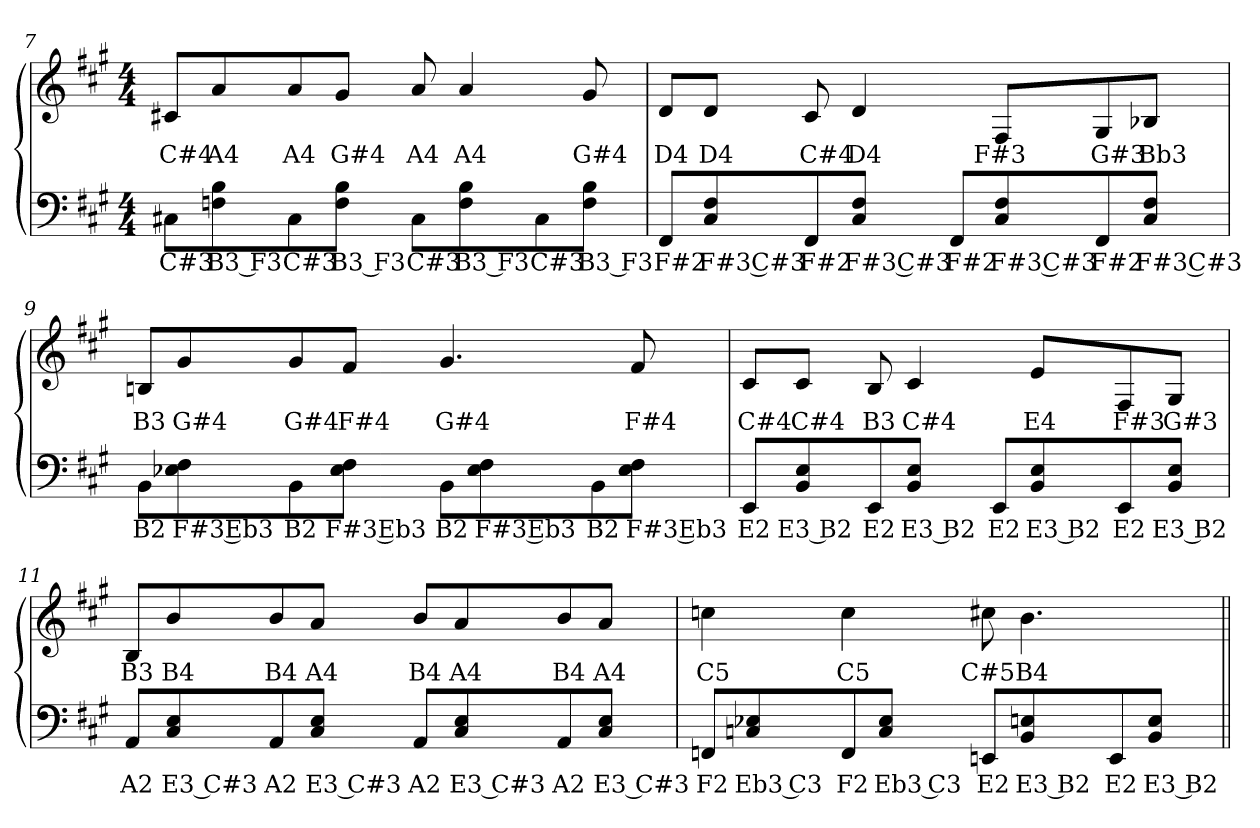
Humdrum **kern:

**kern	**text	**kern	**text
*part2	*part2	*part1	*part1
*staff2	*staff2	*staff1	*staff1
!!LO:LB:g=z
*clefF4	*	*clefG2	*
*k[f#c#g#]	*	*k[f#c#g#]	*
*A:	*	*A:	*
*M4/4	*	*M4/4	*
=7	=7	=7	=7
!	!LO:LY:b:color=#000000	!	!
!	!	!	!LO:LY:b:color=#000000
8C#Xi\L	C#3	8c#Xi/L	C#4
!	!LO:LY:b:color=#000000	!	!
!	!	!	!LO:LY:b:color=#000000
8Fni\ 8Bi	B3 F3	8ai/	A4
!	!LO:LY:b:color=#000000	!	!
!	!	!	!LO:LY:b:color=#000000
8C#i\	C#3	8ai/	A4
!	!LO:LY:b:color=#000000	!	!
!	!	!	!LO:LY:b:color=#000000
8Fi\ 8BiJ	B3 F3	8g#i/J	G#4
!	!LO:LY:b:color=#000000	!	!
!	!	!	!LO:LY:b:color=#000000
8C#i\L	C#3	8ai/	A4
!	!LO:LY:b:color=#000000	!	!
!	!	!	!LO:LY:b:color=#000000
8Fi\ 8Bi	B3 F3	4ai/	A4
!	!LO:LY:b:color=#000000	!	!
8C#i\	C#3	.	.
!	!LO:LY:b:color=#000000	!	!
!	!	!	!LO:LY:b:color=#000000
8Fi\ 8BiJ	B3 F3	8g#i/	G#4
=8	=8	=8	=8
!	!LO:LY:b:color=#000000	!	!
!	!	!	!LO:LY:b:color=#000000
8FF#i/L	F#2	8di/L	D4
!	!LO:LY:b:color=#000000	!	!
!	!	!	!LO:LY:b:color=#000000
8C#i/ 8F#i	F#3 C#3	8di/J	D4
!	!LO:LY:b:color=#000000	!	!
!	!	!	!LO:LY:b:color=#000000
8FF#i/	F#2	8c#i/	C#4
!	!LO:LY:b:color=#000000	!	!
!	!	!	!LO:LY:b:color=#000000
8C#i/ 8F#iJ	F#3 C#3	4di/	D4
!	!LO:LY:b:color=#000000	!	!
8FF#i/L	F#2	.	.
!	!LO:LY:b:color=#000000	!	!
!	!	!	!LO:LY:b:color=#000000
8C#i/ 8F#i	F#3 C#3	8F#i/L	F#3
!	!LO:LY:b:color=#000000	!	!
!	!	!	!LO:LY:b:color=#000000
8FF#i/	F#2	8G#i/	G#3
!	!LO:LY:b:color=#000000	!	!
!	!	!	!LO:LY:b:color=#000000
8C#i/ 8F#iJ	F#3 C#3	8B-Xi/J	Bb3
!!LO:LB:g=z
=9	=9	=9	=9
!	!LO:LY:b:color=#000000	!	!
!	!	!	!LO:LY:b:color=#000000
8BBi\L	B2	8Bni/L	B3
!	!LO:LY:b:color=#000000	!	!
!	!	!	!LO:LY:b:color=#000000
8E-Xi\ 8F#i	F#3 Eb3	8g#i/	G#4
!	!LO:LY:b:color=#000000	!	!
!	!	!	!LO:LY:b:color=#000000
8BBi\	B2	8g#i/	G#4
!	!LO:LY:b:color=#000000	!	!
!	!	!	!LO:LY:b:color=#000000
8E-i\ 8F#iJ	F#3 Eb3	8f#i/J	F#4
!	!LO:LY:b:color=#000000	!	!
!	!	!	!LO:LY:b:color=#000000
8BBi\L	B2	4.g#i/	G#4
!	!LO:LY:b:color=#000000	!	!
8E-i\ 8F#i	F#3 Eb3	.	.
!	!LO:LY:b:color=#000000	!	!
8BBi\	B2	.	.
!	!LO:LY:b:color=#000000	!	!
!	!	!	!LO:LY:b:color=#000000
8E-i\ 8F#iJ	F#3 Eb3	8f#i/	F#4
=10	=10	=10	=10
!	!LO:LY:b:color=#000000	!	!
!	!	!	!LO:LY:b:color=#000000
8EEi/L	E2	8c#i/L	C#4
!	!LO:LY:b:color=#000000	!	!
!	!	!	!LO:LY:b:color=#000000
8BBi/ 8Ei	E3 B2	8c#i/J	C#4
!	!LO:LY:b:color=#000000	!	!
!	!	!	!LO:LY:b:color=#000000
8EEi/	E2	8Bi/	B3
!	!LO:LY:b:color=#000000	!	!
!	!	!	!LO:LY:b:color=#000000
8BBi/ 8EiJ	E3 B2	4c#i/	C#4
!	!LO:LY:b:color=#000000	!	!
8EEi/L	E2	.	.
!	!LO:LY:b:color=#000000	!	!
!	!	!	!LO:LY:b:color=#000000
8BBi/ 8Ei	E3 B2	8ei/L	E4
!	!LO:LY:b:color=#000000	!	!
!	!	!	!LO:LY:b:color=#000000
8EEi/	E2	8F#i/	F#3
!	!LO:LY:b:color=#000000	!	!
!	!	!	!LO:LY:b:color=#000000
8BBi/ 8EiJ	E3 B2	8G#i/J	G#3
=11	=11	=11	=11
!	!LO:LY:b:color=#000000	!	!
!	!	!	!LO:LY:b:color=#000000
8AAi/L	A2	8Bi/L	B3
!	!LO:LY:b:color=#000000	!	!
!	!	!	!LO:LY:b:color=#000000
8C#i/ 8Ei	E3 C#3	8bi/	B4
!	!LO:LY:b:color=#000000	!	!
!	!	!	!LO:LY:b:color=#000000
8AAi/	A2	8bi/	B4
!	!LO:LY:b:color=#000000	!	!
!	!	!	!LO:LY:b:color=#000000
8C#i/ 8EiJ	E3 C#3	8ai/J	A4
!	!LO:LY:b:color=#000000	!	!
!	!	!	!LO:LY:b:color=#000000
8AAi/L	A2	8bi/L	B4
!	!LO:LY:b:color=#000000	!	!
!	!	!	!LO:LY:b:color=#000000
8C#i/ 8Ei	E3 C#3	8ai/	A4
!	!LO:LY:b:color=#000000	!	!
!	!	!	!LO:LY:b:color=#000000
8AAi/	A2	8bi/	B4
!	!LO:LY:b:color=#000000	!	!
!	!	!	!LO:LY:b:color=#000000
8C#i/ 8EiJ	E3 C#3	8ai/J	A4
!!LO:LB:g=z
=12	=12	=12	=12
!	!LO:LY:b:color=#000000	!	!
!	!	!	!LO:LY:b:color=#000000
8FFni/L	F2	4ccni\	C5
!	!LO:LY:b:color=#000000	!	!
8Cni/ 8E-Xi	Eb3 C3	.	.
!	!LO:LY:b:color=#000000	!	!
!	!	!	!LO:LY:b:color=#000000
8FFi/	F2	4cci\	C5
!	!LO:LY:b:color=#000000	!	!
8Ci/ 8E-iJ	Eb3 C3	.	.
!	!LO:LY:b:color=#000000	!	!
!	!	!	!LO:LY:b:color=#000000
8EEni/L	E2	8cc#Xi\	C#5
!	!LO:LY:b:color=#000000	!	!
!	!	!	!LO:LY:b:color=#000000
8BBi/ 8Eni	E3 B2	4.bi\	B4
!	!LO:LY:b:color=#000000	!	!
8EEi/	E2	.	.
!	!LO:LY:b:color=#000000	!	!
8BBi/ 8EiJ	E3 B2	.	.
=||	=||	=||	=||
*-	*-	*-	*-
